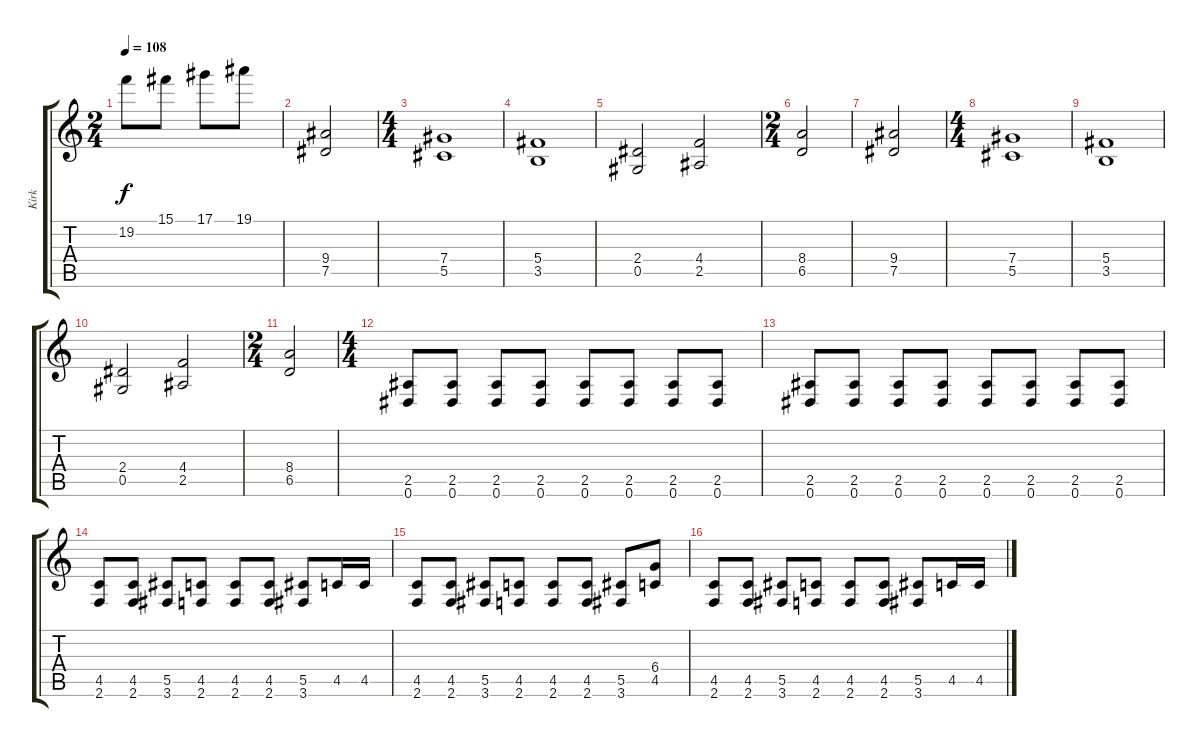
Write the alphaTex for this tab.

\track ("Kirk" "Kirk") {instrument distortionguitar}
\staff {score tabs}
\tuning (Eb4 Bb3 Gb3 Db3 Ab2 Eb2) {hide}
\ts (2 4)
\tempo 108
\clef g2
\ks c
19.2.8{dy f} 15.1.8 17.1.8 19.1.8 |
(9.4 7.5).2 |
\ts (4 4)
(7.4 5.5).1 |
(5.4 3.5).1 |
(2.4 0.5).2 (4.4 2.5).2 |
\ts (2 4)
(8.4 6.5).2 |
(9.4 7.5).2 |
\ts (4 4)
(7.4 5.5).1 |
(5.4 3.5).1 |
(2.4 0.5).2 (4.4 2.5).2 |
\ts (2 4)
(8.4 6.5).2 |
\ts (4 4)
(2.5 0.6).8 (2.5 0.6).8 (2.5 0.6).8 (2.5 0.6).8 (2.5 0.6).8 (2.5 0.6).8 (2.5 0.6).8 (2.5 0.6).8 |
(2.5 0.6).8 (2.5 0.6).8 (2.5 0.6).8 (2.5 0.6).8 (2.5 0.6).8 (2.5 0.6).8 (2.5 0.6).8 (2.5 0.6).8 |
(4.5 2.6).8 (4.5 2.6).8 (5.5 3.6).8 (4.5 2.6).8 (4.5 2.6).8 (4.5 2.6).8 (5.5 3.6).8 4.5.16 4.5.16 |
(4.5 2.6).8 (4.5 2.6).8 (5.5 3.6).8 (4.5 2.6).8 (4.5 2.6).8 (4.5 2.6).8 (5.5 3.6).8 (6.4 4.5).8 |
(4.5 2.6).8 (4.5 2.6).8 (5.5 3.6).8 (4.5 2.6).8 (4.5 2.6).8 (4.5 2.6).8 (5.5 3.6).8 4.5.16 4.5.16
